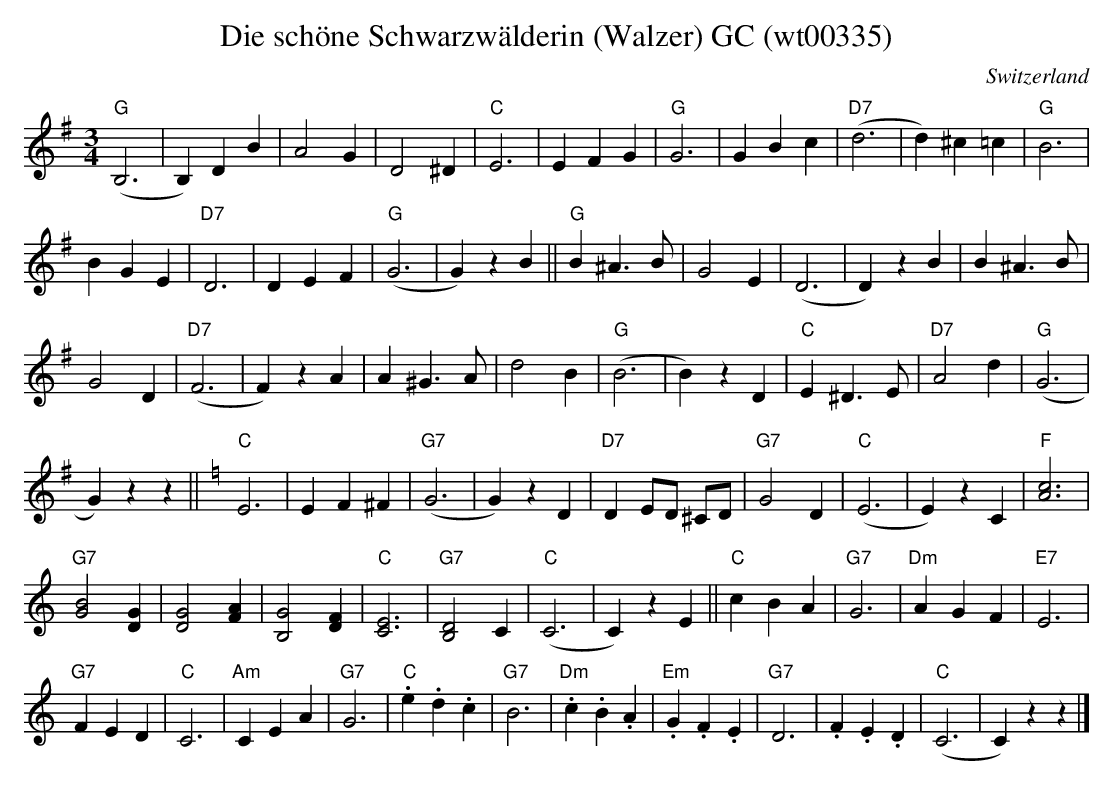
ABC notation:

X:1
T:Die sch\"one Schwarzw\"alderin (Walzer) GC (wt00335)
M:3/4
L:1/4
O:Switzerland
K:G major
"G"(B,3 | B,)DB | A2G | D2^D | "C"E3 | EFG | "G"G3 | GBc | "D7"(d3 | \
d)^c=c | "G"B3 |
BGE | "D7"D3 | DEF | "G"(G3 | G)zB || "G"B^A>B | G2E | \
(D3 | D)zB | B^A>B |
G2D | "D7"(F3 | F)zA | A^G>A | d2B | "G"(B3 | \
B)zD | "C"E^D>E | "D7"A2d | "G"(G3 |
G)zz || [K:C] "C"E3 | EF^F | "G7"(G3 | G)zD | \
"D7"DE/2D/2 ^C/2D/2 | "G7"G2D | "C"(E3 | E)zC | "F"[Ac]3 |
"G7"[BG]2 [DG] | [DG]2 [FA] | [B,G]2 [FD] | "C"[CE]3 | \
"G7"[B,D]2 C | "C"(C3 | C)zE || "C"cBA | "G7"G3 | "Dm"AGF | "E7"E3 |
"G7"FED | "C"C3 | \
"Am"CEA | "G7"G3 | "C".e.d.c | "G7"B3 | "Dm".c.B.A | "Em".G.F.E | "G7"D3 | .F.E.D | "C"(C3 | C)zz |]
